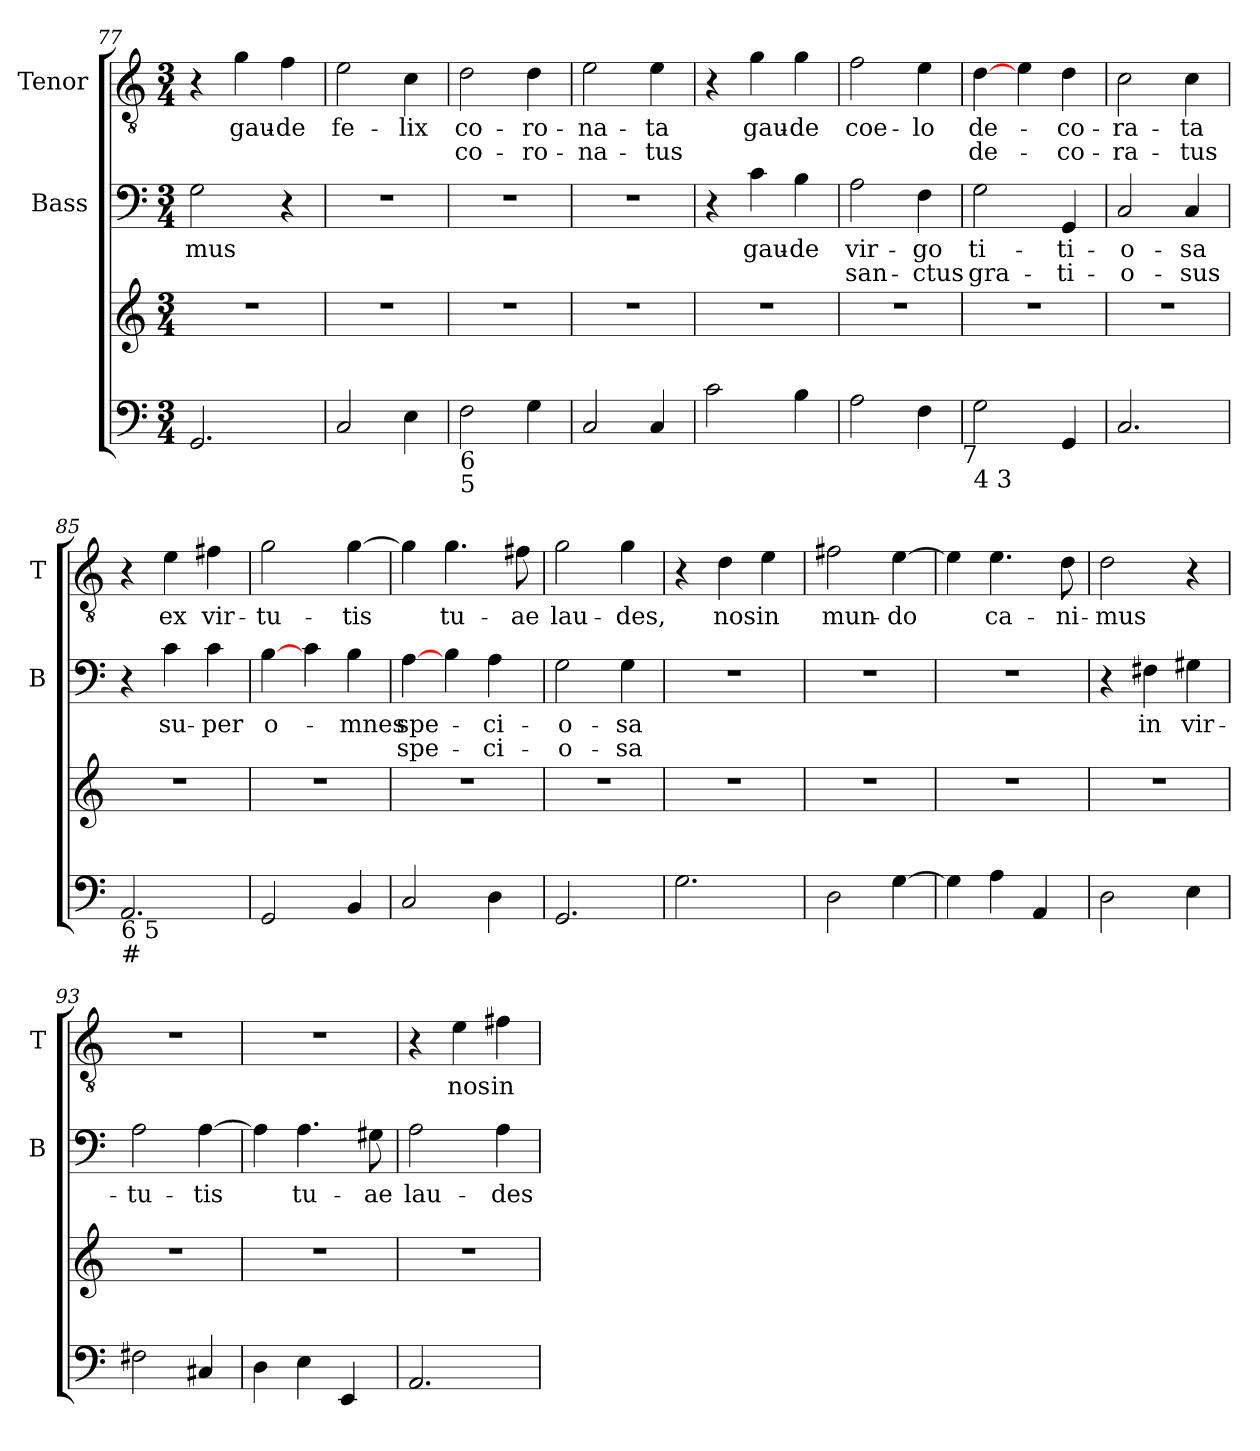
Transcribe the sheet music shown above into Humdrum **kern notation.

**kern	**kern	**kern	**text	**text	**kern	**text	**text
*part3	*part3	*part2	*part2	*part2	*part1	*part1	*part1
*staff4	*staff3	*staff2	*staff2	*staff2	*staff1	*staff1	*staff1
*	*	*I"Bass	*	*	*I"Tenor	*	*
*	*	*I'B	*	*	*I'T	*	*
*clefF4	*clefG2	*clefF4	*	*	*clefGv2	*	*
*k[]	*k[]	*k[]	*	*	*k[]	*	*
*C:	*C:	*C:	*	*	*C:	*	*
*M3/4	*M3/4	*M3/4	*	*	*M3/4	*	*
=77	=77	=77	=77	=77	=77	=77	=77
2.GG/	2.r	2G\	-mus	.	4r	.	.
.	.	.	.	.	4g\	gau-	.
.	.	4r	.	.	4f\	-de	.
=78	=78	=78	=78	=78	=78	=78	=78
2C/	2.r	2.r	.	.	2e\	fe-	.
4E\	.	.	.	.	4c\	-lix	.
=79	=79	=79	=79	=79	=79	=79	=79
!LO:TX:b:t=6\n5	!	!	!	!	!	!	!
2F\	2.r	2.r	.	.	2d\	co-	co-
4G\	.	.	.	.	4d\	-ro-	-ro-
=80	=80	=80	=80	=80	=80	=80	=80
2C/	2.r	2.r	.	.	2e\	-na-	-na-
4C/	.	.	.	.	4e\	-ta	-tus
=81	=81	=81	=81	=81	=81	=81	=81
2c\	2.r	4r	.	.	4r	.	.
.	.	4c\	gau-	.	4g\	gau-	.
4B\	.	4B\	-de	.	4g\	-de	.
=82	=82	=82	=82	=82	=82	=82	=82
2A\	2.r	2A\	vir-	san-	2f\	coe-	.
4F\	.	4F\	-go	-ctus	4e\	-lo	.
!LO:TX:b:t=7	!	!	!	!	!	!	!
!!LO:LB:g=z
=83	=83	=83	=83	=83	=83	=83	=83
!LO:TX:b:t=4   3	!	!	!	!	!	!	!
2G\	2.r	2G\	ti-	gra-	[4d\	de-	de-
.	.	.	.	.	4e\	.	.
4GG/	.	4GG/	-ti-	-ti-	4d\	-co-	-co-
=84	=84	=84	=84	=84	=84	=84	=84
2.C/	2.r	2C/	-o-	-o-	2c\	-ra-	-ra-
.	.	4C/	-sa	-sus	4c\	-ta	-tus
=85	=85	=85	=85	=85	=85	=85	=85
!LO:TX:b:t=6  5	!	!	!	!	!	!	!
!LO:TX:b:t=#	!	!	!	!	!	!	!
2.AA/	2.r	4r	.	.	4r	.	.
.	.	4c\	su-	.	4e\	ex	.
.	.	4c\	-per	.	4f#X\	vir-	.
=86	=86	=86	=86	=86	=86	=86	=86
2GG/	2.r	[4B\	o-	.	2g\	-tu-	.
.	.	4c\	.	.	.	.	.
4BB/	.	4B\	-mnes	.	[4g\	-tis	.
=87	=87	=87	=87	=87	=87	=87	=87
2C/	2.r	[4A\	spe-	spe-	4g\]	.	.
.	.	4B\	.	.	4.g\	tu-	.
4D\	.	4A\	-ci-	-ci-	.	.	.
.	.	.	.	.	8f#X\	-ae	.
=88	=88	=88	=88	=88	=88	=88	=88
2.GG/	2.r	2G\	-o-	-o-	2g\	lau-	.
.	.	4G\	-sa	-sa	4g\	-des,	.
=89	=89	=89	=89	=89	=89	=89	=89
2.G\	2.r	2.r	.	.	4r	.	.
.	.	.	.	.	4d\	nos	.
.	.	.	.	.	4e\	in	.
!!LO:LB:g=z
=90	=90	=90	=90	=90	=90	=90	=90
2D\	2.r	2.r	.	.	2f#X\	mun-	.
[4G\	.	.	.	.	[4e\	-do	.
=91	=91	=91	=91	=91	=91	=91	=91
4G\]	2.r	2.r	.	.	4e\]	.	.
4A\	.	.	.	.	4.e\	ca-	.
4AA/	.	.	.	.	.	.	.
.	.	.	.	.	8d\	-ni-	.
=92	=92	=92	=92	=92	=92	=92	=92
2D\	2.r	4r	.	.	2d\	-mus	.
.	.	4F#X\	in	.	.	.	.
4E\	.	4G#X\	vir-	.	4r	.	.
=93	=93	=93	=93	=93	=93	=93	=93
2F#X\	2.r	2A\	-tu-	.	2.r	.	.
4C#X/	.	[4A\	-tis	.	.	.	.
=94	=94	=94	=94	=94	=94	=94	=94
4D\	2.r	4A\]	.	.	2.r	.	.
4E\	.	4.A\	tu-	.	.	.	.
4EE/	.	.	.	.	.	.	.
.	.	8G#X\	-ae	.	.	.	.
=95	=95	=95	=95	=95	=95	=95	=95
2.AA/	2.r	2A\	lau-	.	4r	.	.
.	.	.	.	.	4e\	nos	.
.	.	4A\	-des	.	4f#X\	in	.
=	=	=	=	=	=	=	=
*-	*-	*-	*-	*-	*-	*-	*-
